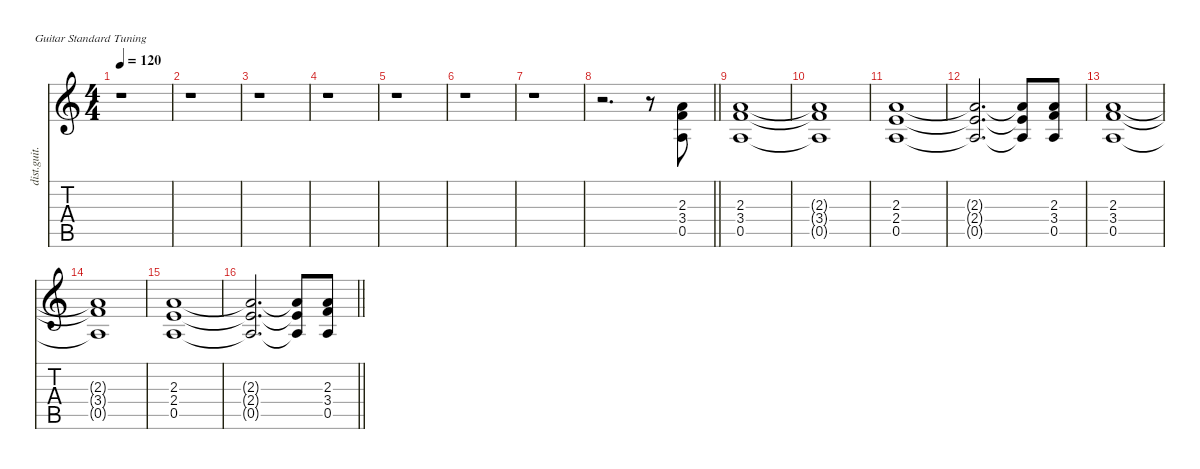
\defaultSystemsLayout 4
\hideDynamics
\bracketExtendMode nobrackets
\otherSystemsTrackNameOrientation horizontal
\track ("Guitar 1" "dist.guit.") {defaultSystemsLayout 4 mute instrument distortionguitar}
\staff {score tabs}
\tuning (E4 B3 G3 D3 A2 E2)
\ts (4 4)
\beaming (8 2 2 2 2)
\tempo 120
\clef g2
\ks c
r.1{dy f instrument distortionguitar beam Down} |
r.1{beam Down} |
r.1{beam Down} |
r.1{beam Down} |
r.1{beam Down} |
r.1{beam Down} |
r.1{beam Down} |
\barLineRight lightlight
r.2{d beam Down} r.8{beam Down} (2.3 3.4 0.5).8{beam Up} |
(2.3 3.4 0.5).1{beam Up} |
(2.3{t} 3.4{t} 0.5{t}).1{beam Up} |
(2.3 2.4 0.5).1{beam Up} |
(2.3{t} 2.4{t} 0.5{t}).2{d beam Up} (2.3{t} 2.4{t} 0.5{t}).8{beam Up} (2.3 3.4 0.5).8{beam Up} |
(2.3 3.4 0.5).1{beam Up} |
(2.3{t} 3.4{t} 0.5{t}).1{beam Up} |
(2.3 2.4 0.5).1{beam Up} |
\barLineRight lightlight
(2.3{t} 2.4{t} 0.5{t}).2{d beam Up} (2.3{t} 2.4{t} 0.5{t}).8{beam Up} (2.3 3.4 0.5).8{beam Up}
